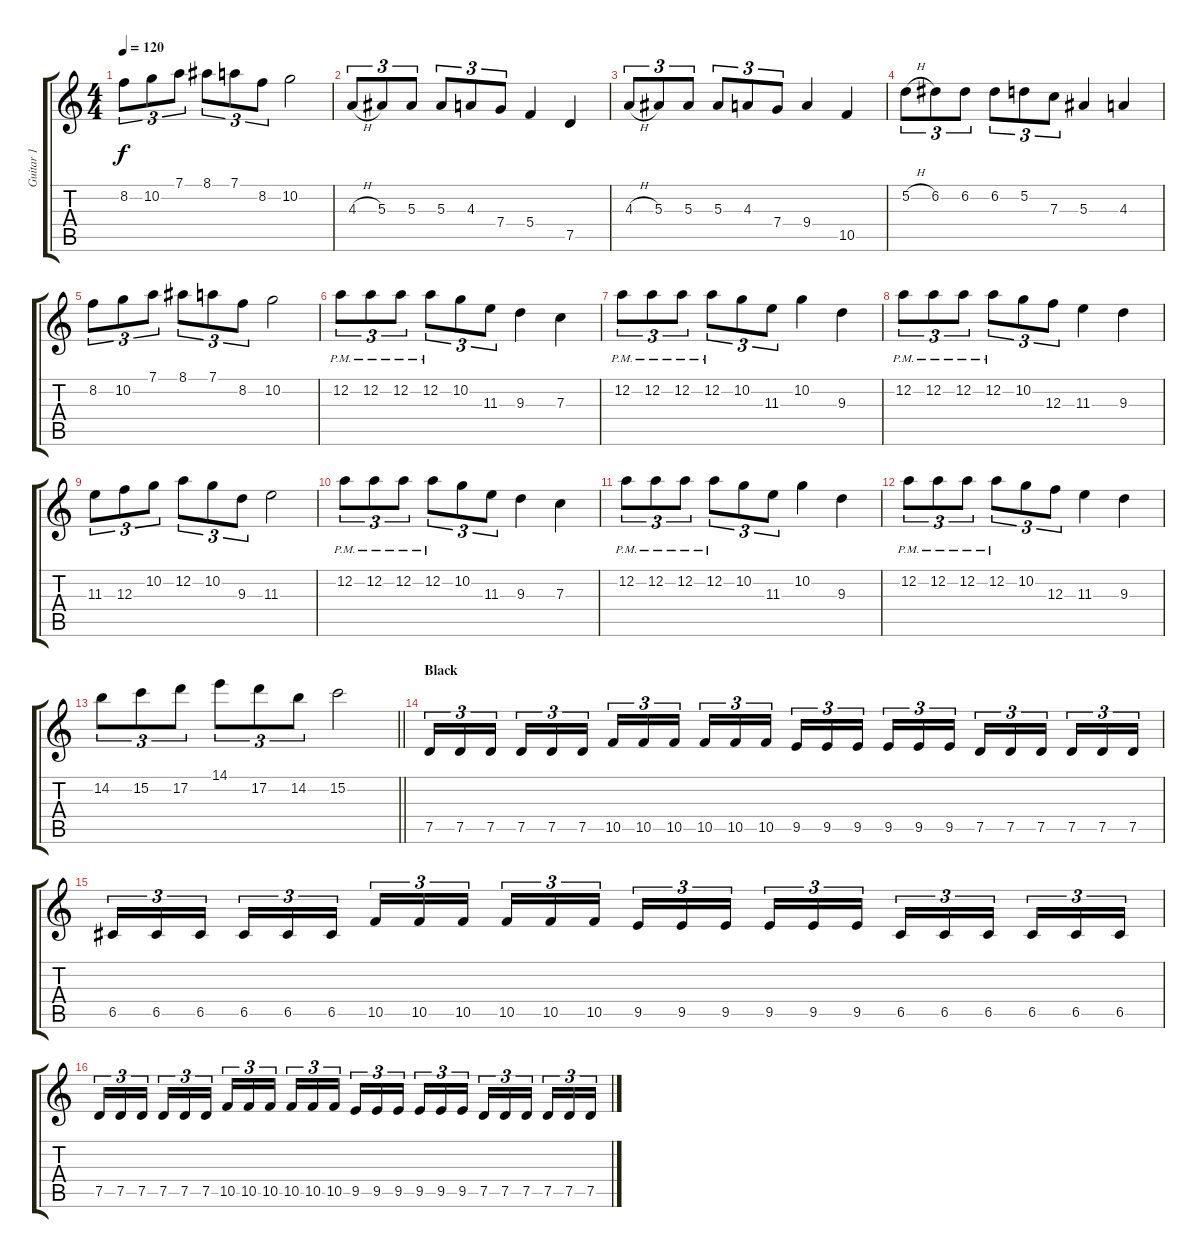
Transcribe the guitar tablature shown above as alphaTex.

\track ("Guitar 1" "Guitar 1") {instrument distortionguitar}
\staff {score tabs}
\tuning (D4 A3 F3 C3 G2 D2) {hide}
\ts (4 4)
\tempo 120
\clef g2
\ks c
8.2.8{tu (3 2) dy f} 10.2.8{tu (3 2)} 7.1.8{tu (3 2)} 8.1.8{tu (3 2)} 7.1.8{tu (3 2)} 8.2.8{tu (3 2)} 10.2.2 |
4.3{h}.8{tu (3 2)} 5.3.8{tu (3 2)} 5.3.8{tu (3 2)} 5.3.8{tu (3 2)} 4.3.8{tu (3 2)} 7.4.8{tu (3 2)} 5.4.4 7.5.4 |
4.3{h}.8{tu (3 2)} 5.3.8{tu (3 2)} 5.3.8{tu (3 2)} 5.3.8{tu (3 2)} 4.3.8{tu (3 2)} 7.4.8{tu (3 2)} 9.4.4 10.5.4 |
5.2{h}.8{tu (3 2)} 6.2.8{tu (3 2)} 6.2.8{tu (3 2)} 6.2.8{tu (3 2)} 5.2.8{tu (3 2)} 7.3.8{tu (3 2)} 5.3.4 4.3.4 |
8.2.8{tu (3 2)} 10.2.8{tu (3 2)} 7.1.8{tu (3 2)} 8.1.8{tu (3 2)} 7.1.8{tu (3 2)} 8.2.8{tu (3 2)} 10.2.2 |
12.2{pm}.8{tu (3 2)} 12.2{pm}.8{tu (3 2)} 12.2{pm}.8{tu (3 2)} 12.2{pm}.8{tu (3 2)} 10.2.8{tu (3 2)} 11.3.8{tu (3 2)} 9.3.4 7.3.4 |
12.2{pm}.8{tu (3 2)} 12.2{pm}.8{tu (3 2)} 12.2{pm}.8{tu (3 2)} 12.2{pm}.8{tu (3 2)} 10.2.8{tu (3 2)} 11.3.8{tu (3 2)} 10.2.4 9.3.4 |
12.2{pm}.8{tu (3 2)} 12.2{pm}.8{tu (3 2)} 12.2{pm}.8{tu (3 2)} 12.2{pm}.8{tu (3 2)} 10.2.8{tu (3 2)} 12.3.8{tu (3 2)} 11.3.4 9.3.4 |
11.3.8{tu (3 2)} 12.3.8{tu (3 2)} 10.2.8{tu (3 2)} 12.2.8{tu (3 2)} 10.2.8{tu (3 2)} 9.3.8{tu (3 2)} 11.3.2 |
12.2{pm}.8{tu (3 2)} 12.2{pm}.8{tu (3 2)} 12.2{pm}.8{tu (3 2)} 12.2{pm}.8{tu (3 2)} 10.2.8{tu (3 2)} 11.3.8{tu (3 2)} 9.3.4 7.3.4 |
12.2{pm}.8{tu (3 2)} 12.2{pm}.8{tu (3 2)} 12.2{pm}.8{tu (3 2)} 12.2{pm}.8{tu (3 2)} 10.2.8{tu (3 2)} 11.3.8{tu (3 2)} 10.2.4 9.3.4 |
12.2{pm}.8{tu (3 2)} 12.2{pm}.8{tu (3 2)} 12.2{pm}.8{tu (3 2)} 12.2{pm}.8{tu (3 2)} 10.2.8{tu (3 2)} 12.3.8{tu (3 2)} 11.3.4 9.3.4 |
\barLineRight lightlight
14.2.8{tu (3 2)} 15.2.8{tu (3 2)} 17.2.8{tu (3 2)} 14.1.8{tu (3 2)} 17.2.8{tu (3 2)} 14.2.8{tu (3 2)} 15.2.2 |
\section ("" "Black")
7.5.16{tu (3 2)} 7.5.16{tu (3 2)} 7.5.16{tu (3 2) beam splitsecondary} 7.5.16{tu (3 2)} 7.5.16{tu (3 2)} 7.5.16{tu (3 2)} 10.5.16{tu (3 2)} 10.5.16{tu (3 2)} 10.5.16{tu (3 2) beam splitsecondary} 10.5.16{tu (3 2)} 10.5.16{tu (3 2)} 10.5.16{tu (3 2)} 9.5.16{tu (3 2)} 9.5.16{tu (3 2)} 9.5.16{tu (3 2) beam splitsecondary} 9.5.16{tu (3 2)} 9.5.16{tu (3 2)} 9.5.16{tu (3 2)} 7.5.16{tu (3 2)} 7.5.16{tu (3 2)} 7.5.16{tu (3 2) beam splitsecondary} 7.5.16{tu (3 2)} 7.5.16{tu (3 2)} 7.5.16{tu (3 2)} |
6.5.16{tu (3 2)} 6.5.16{tu (3 2)} 6.5.16{tu (3 2) beam splitsecondary} 6.5.16{tu (3 2)} 6.5.16{tu (3 2)} 6.5.16{tu (3 2)} 10.5.16{tu (3 2)} 10.5.16{tu (3 2)} 10.5.16{tu (3 2) beam splitsecondary} 10.5.16{tu (3 2)} 10.5.16{tu (3 2)} 10.5.16{tu (3 2)} 9.5.16{tu (3 2)} 9.5.16{tu (3 2)} 9.5.16{tu (3 2) beam splitsecondary} 9.5.16{tu (3 2)} 9.5.16{tu (3 2)} 9.5.16{tu (3 2)} 6.5.16{tu (3 2)} 6.5.16{tu (3 2)} 6.5.16{tu (3 2) beam splitsecondary} 6.5.16{tu (3 2)} 6.5.16{tu (3 2)} 6.5.16{tu (3 2)} |
7.5.16{tu (3 2)} 7.5.16{tu (3 2)} 7.5.16{tu (3 2) beam splitsecondary} 7.5.16{tu (3 2)} 7.5.16{tu (3 2)} 7.5.16{tu (3 2)} 10.5.16{tu (3 2)} 10.5.16{tu (3 2)} 10.5.16{tu (3 2) beam splitsecondary} 10.5.16{tu (3 2)} 10.5.16{tu (3 2)} 10.5.16{tu (3 2)} 9.5.16{tu (3 2)} 9.5.16{tu (3 2)} 9.5.16{tu (3 2) beam splitsecondary} 9.5.16{tu (3 2)} 9.5.16{tu (3 2)} 9.5.16{tu (3 2)} 7.5.16{tu (3 2)} 7.5.16{tu (3 2)} 7.5.16{tu (3 2) beam splitsecondary} 7.5.16{tu (3 2)} 7.5.16{tu (3 2)} 7.5.16{tu (3 2)}
